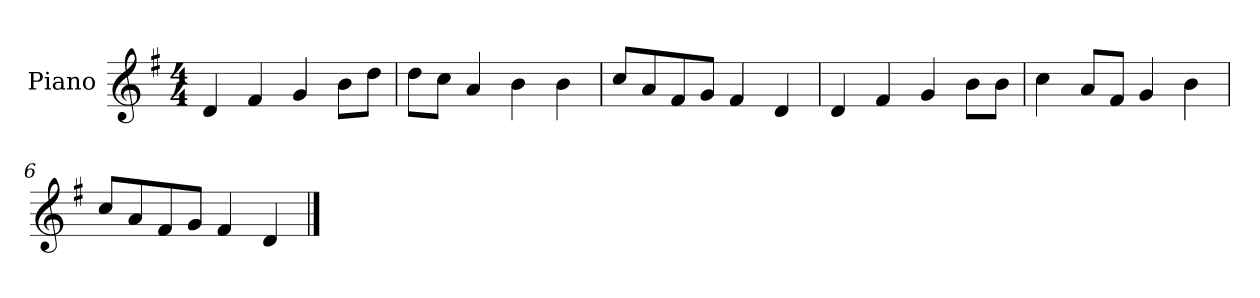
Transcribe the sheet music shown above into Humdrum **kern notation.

**kern
*part1
*staff1
*I"Piano
*I'P-no
*clefG2
*k[f#]
*M4/4
*MM90
=1
4d/
4f#/
4g/
8b\L
8dd\J
=2
8dd\L
8cc\J
4a/
4b\
4b\
=3
8cc/L
8a/
8f#/
8g/J
4f#/
4d/
=4
4d/
4f#/
4g/
8b\L
8b\J
=5
4cc\
8a/L
8f#/J
4g/
4b\
=6
8cc/L
8a/
8f#/
8g/J
4f#/
4d/
==
*-
